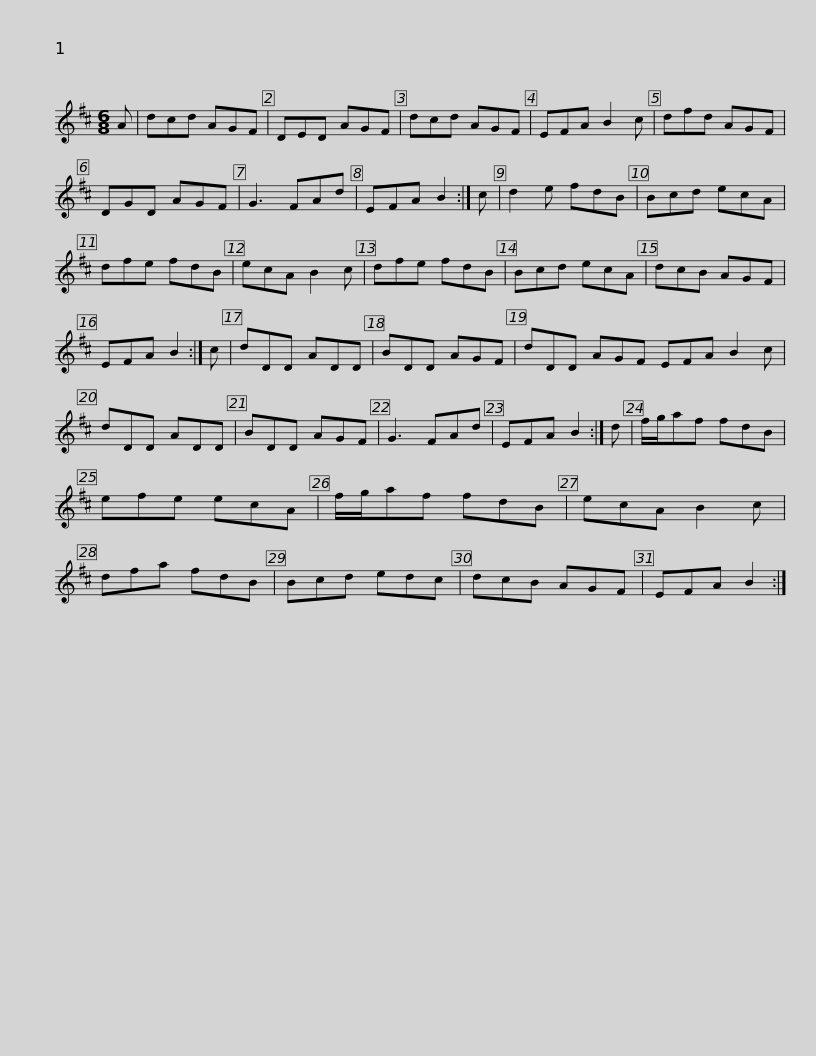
X:1
L:1/8
M:6/8
I:linebreak $
K:Bmin
V:1 treble
V:1
 A | dcd AGF | DED AGF | dcd AGF | EFA B2 c | %5
 dfd AGF | DGD AGF | G3 FAd |$ EFA B2 :| c | %10
 d2 e fdB | Bcd ecA | dfe fdB | ecA B2 c | dfe fdB | %15
 Bcd ecA |$ dcB AGF | EFA B2 :| c | dDD ADD | %20
 BDD AGF | dDD AGF EFA B2 c | dDD ADD |$ BDD AGF | G3 FAd | %25
 EFA B2 :| d | f/g/af fdB | efe ecA | f/g/af fdB | %30
 ecA B2 c |$ dfa fdB | Bcd edc | dcB AGF | EFA B2 :| %35
